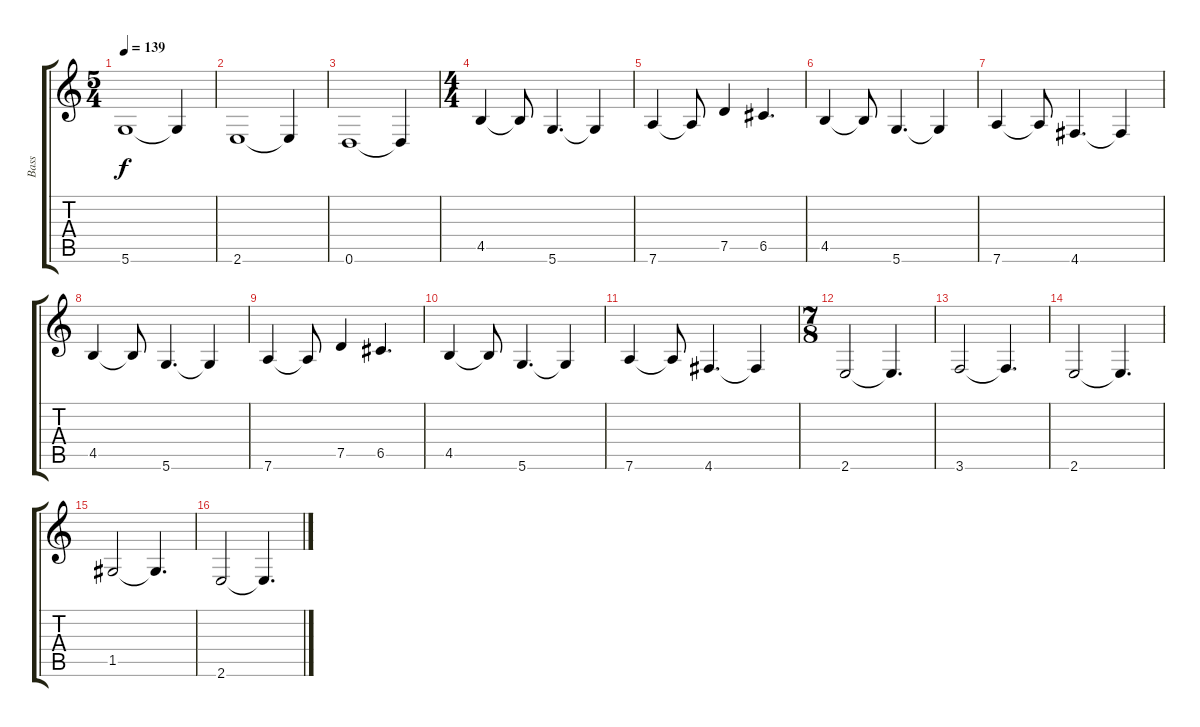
\track ("Bass" "Bass") {instrument electricbassfinger}
\staff {score tabs}
\tuning (D4 A3 F3 C3 G2 D2) {hide}
\ts (5 4)
\tempo 139
\clef g2
\ks c
5.6.1{dy f} 5.6{t}.4 |
2.6.1 2.6{t}.4 |
0.6.1 0.6{t}.4 |
\ts (4 4)
4.5.4 4.5{t}.8 5.6.4{d} 5.6{t}.4 |
7.6.4 7.6{t}.8 7.5.4 6.5.4{d} |
4.5.4 4.5{t}.8 5.6.4{d} 5.6{t}.4 |
7.6.4 7.6{t}.8 4.6.4{d} 4.6{t}.4 |
4.5.4 4.5{t}.8 5.6.4{d} 5.6{t}.4 |
7.6.4 7.6{t}.8 7.5.4 6.5.4{d} |
4.5.4 4.5{t}.8 5.6.4{d} 5.6{t}.4 |
7.6.4 7.6{t}.8 4.6.4{d} 4.6{t}.4 |
\ts (7 8)
2.6.2 2.6{t}.4{d} |
3.6.2 3.6{t}.4{d} |
2.6.2 2.6{t}.4{d} |
1.5.2 1.5{t}.4{d} |
2.6.2 2.6{t}.4{d}
